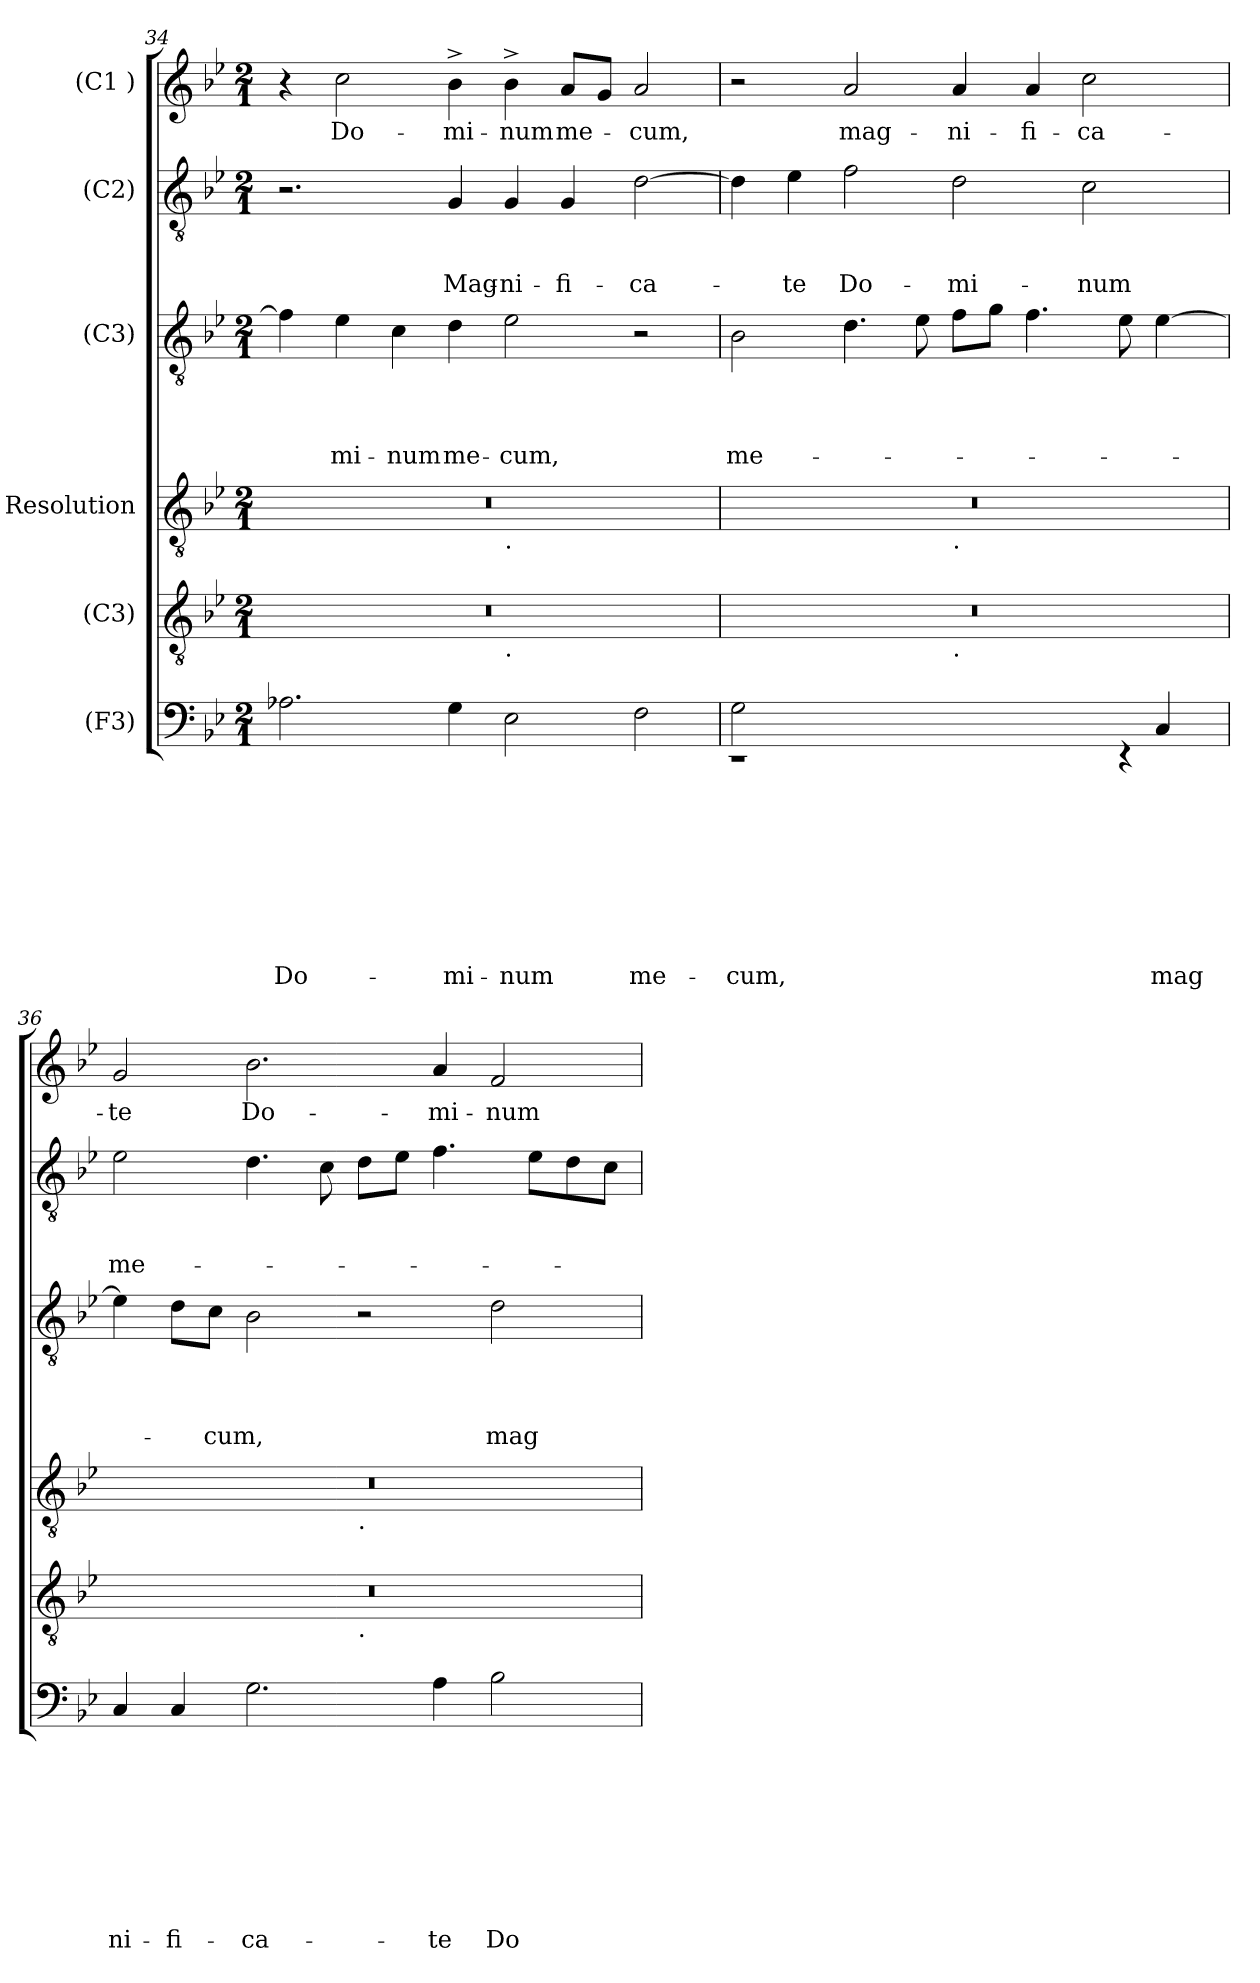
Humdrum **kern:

**kern	**text	**text	**text	**text	**text	**text	**text	**text	**text	**kern	**kern	**kern	**text	**text	**text	**text	**kern	**text	**text	**text	**kern	**text
*part6	*part6	*part6	*part6	*part6	*part6	*part6	*part6	*part6	*part6	*part5	*part4	*part3	*part3	*part3	*part3	*part3	*part2	*part2	*part2	*part2	*part1	*part1
*staff6	*staff6	*staff6	*staff6	*staff6	*staff6	*staff6	*staff6	*staff6	*staff6	*staff5	*staff4	*staff3	*staff3	*staff3	*staff3	*staff3	*staff2	*staff2	*staff2	*staff2	*staff1	*staff1
*I"(F3)	*	*	*	*	*	*	*	*	*	*I"(C3)	*I"Resolution	*I"(C3)	*	*	*	*	*I"(C2)	*	*	*	*I"(C1 )	*
*clefF4	*	*	*	*	*	*	*	*	*	*clefGv2	*clefGv2	*clefGv2	*	*	*	*	*clefGv2	*	*	*	*clefG2	*
*k[b-e-]	*	*	*	*	*	*	*	*	*	*k[b-e-]	*k[b-e-]	*k[b-e-]	*	*	*	*	*k[b-e-]	*	*	*	*k[b-e-]	*
*B-:	*	*	*	*	*	*	*	*	*	*B-:	*B-:	*B-:	*	*	*	*	*B-:	*	*	*	*B-:	*
*M2/1	*	*	*	*	*	*	*	*	*	*M2/1	*M2/1	*M2/1	*	*	*	*	*M2/1	*	*	*	*M2/1	*
=34	=34	=34	=34	=34	=34	=34	=34	=34	=34	=34	=34	=34	=34	=34	=34	=34	=34	=34	=34	=34	=34	=34
!	!	!	!	!	!	!	!	!	!LO:LY:b	!	!	!	!	!	!	!	!	!	!	!	!	!
*	*	*	*	*	*	*	*	*	*	*^	*^	*	*	*	*	*	*	*	*	*	*	*
2.A-\	.	.	.	.	.	.	.	.	Do-	0r	1ryy	0r	1ryy	4f\]	.	.	.	.	2.r	.	.	.	4r	.
!	!	!	!	!	!	!	!	!	!	!	!	!	!	!	!	!	!	!LO:LY:b	!	!	!	!	!	!LO:LY:b
.	.	.	.	.	.	.	.	.	.	.	.	.	.	4e-\	.	.	.	-mi-	.	.	.	.	2cc\	Do-
!	!	!	!	!	!	!	!	!	!	!	!	!	!	!	!	!	!	!LO:LY:b	!	!	!	!	!	!
.	.	.	.	.	.	.	.	.	.	.	.	.	.	4c\	.	.	.	-num	.	.	.	.	.	.
!	!	!	!	!	!	!	!	!	!LO:LY:b	!	!	!	!	!	!	!	!	!LO:LY:b	!	!	!	!LO:LY:b	!	!LO:LY:b
4G\	.	.	.	.	.	.	.	.	-mi-	.	.	.	.	4d\	.	.	.	me-	4G/	.	.	Mag-	4b-^>\	-mi-
!	!	!	!	!	!	!	!	!	!	!	!	!	!LO:TX:b:t=.	!	!	!	!	!	!	!	!	!	!	!
!	!	!	!	!	!	!	!	!	!	!	!LO:TX:b:t=.	!	!	!	!	!	!	!	!	!	!	!	!	!
!	!	!	!	!	!	!	!	!	!LO:LY:b	!	!	!	!	!	!	!	!	!LO:LY:b	!	!	!	!LO:LY:b	!	!LO:LY:b
2E-\	.	.	.	.	.	.	.	.	-num	.	1ryy	.	1ryy	2e-\	.	.	.	-cum,	4G/	.	.	-ni-	4b-^>\	-num
!	!	!	!	!	!	!	!	!	!	!	!	!	!	!	!	!	!	!	!	!	!	!LO:LY:b	!	!LO:LY:b
.	.	.	.	.	.	.	.	.	.	.	.	.	.	.	.	.	.	.	4G/	.	.	-fi-	8a/L	me-
.	.	.	.	.	.	.	.	.	.	.	.	.	.	.	.	.	.	.	.	.	.	.	8g/J	.
!	!	!	!	!	!	!	!	!	!LO:LY:b	!	!	!	!	!	!	!	!	!	!	!	!	!LO:LY:b	!	!LO:LY:b
2F\	.	.	.	.	.	.	.	.	me-	.	.	.	.	2r	.	.	.	.	[>2d\	.	.	-ca-	2a/	-cum,
=35	=35	=35	=35	=35	=35	=35	=35	=35	=35	=35	=35	=35	=35	=35	=35	=35	=35	=35	=35	=35	=35	=35	=35	=35
!	!	!	!	!	!	!	!	!	!LO:LY:b	!	!	!	!	!	!	!	!	!LO:LY:b	!	!	!	!	!	!
*^	*	*	*	*	*	*	*	*	*	*	*	*	*	*	*	*	*	*	*	*	*	*	*	*
*	*^	*	*	*	*	*	*	*	*	*	*	*	*	*	*	*	*	*	*	*	*	*	*	*	*
2G\	1rEE	1..ryy	.	.	.	.	.	.	.	.	-cum,	0r	1ryy	0r	1ryy	2B-\	.	.	.	me-	4d\]	.	.	.	2r	.
!	!	!	!	!	!	!	!	!	!	!	!	!	!	!	!	!	!	!	!	!	!	!	!	!LO:LY:b	!	!
.	.	.	.	.	.	.	.	.	.	.	.	.	.	.	.	.	.	.	.	.	4e-\	.	.	-te	.	.
!	!	!	!	!	!	!	!	!	!	!	!	!	!	!	!	!	!	!	!	!	!	!	!	!LO:LY:b	!	!LO:LY:b
1.ryy	.	.	.	.	.	.	.	.	.	.	.	.	.	.	.	4.d\	.	.	.	.	2f\	.	.	Do-	2a/	mag-
.	.	.	.	.	.	.	.	.	.	.	.	.	.	.	.	8e-\	.	.	.	.	.	.	.	.	.	.
!	!	!	!	!	!	!	!	!	!	!	!	!	!	!	!LO:TX:b:t=.	!	!	!	!	!	!	!	!	!	!	!
!	!	!	!	!	!	!	!	!	!	!	!	!	!LO:TX:b:t=.	!	!	!	!	!	!	!	!	!	!	!	!	!
!	!	!	!	!	!	!	!	!	!	!	!	!	!	!	!	!	!	!	!	!	!	!	!	!LO:LY:b	!	!LO:LY:b
.	2ryy	.	.	.	.	.	.	.	.	.	.	.	1ryy	.	1ryy	8f\L	.	.	.	.	2d\	.	.	-mi-	4a/	-ni-
.	.	.	.	.	.	.	.	.	.	.	.	.	.	.	.	8g\J	.	.	.	.	.	.	.	.	.	.
!	!	!	!	!	!	!	!	!	!	!	!	!	!	!	!	!	!	!	!	!	!	!	!	!	!	!LO:LY:b
.	.	.	.	.	.	.	.	.	.	.	.	.	.	.	.	4.f\	.	.	.	.	.	.	.	.	4a/	-fi-
!	!	!	!	!	!	!	!	!	!	!	!	!	!	!	!	!	!	!	!	!	!	!	!	!LO:LY:b	!	!LO:LY:b
.	8ryy	.	.	.	.	.	.	.	.	.	.	.	.	.	.	.	.	.	.	.	2c\	.	.	-num	2cc\	-ca-
.	4rEE	.	.	.	.	.	.	.	.	.	.	.	.	.	.	8e-\	.	.	.	.	.	.	.	.	.	.
!	!	!	!	!	!	!	!	!	!	!	!LO:LY:b	!	!	!	!	!	!	!	!	!	!	!	!	!	!	!
.	.	4C/	.	.	.	.	.	.	.	.	mag-	.	.	.	.	[>4e-\	.	.	.	.	.	.	.	.	.	.
.	8ryy	.	.	.	.	.	.	.	.	.	.	.	.	.	.	.	.	.	.	.	.	.	.	.	.	.
*	*v	*v	*	*	*	*	*	*	*	*	*	*	*	*	*	*	*	*	*	*	*	*	*	*	*	*
=36	=36	=36	=36	=36	=36	=36	=36	=36	=36	=36	=36	=36	=36	=36	=36	=36	=36	=36	=36	=36	=36	=36	=36	=36	=36
!	!	!	!	!	!	!	!	!	!	!LO:LY:b	!	!	!	!	!	!	!	!	!	!	!	!	!LO:LY:b	!	!LO:LY:b
*v	*v	*	*	*	*	*	*	*	*	*	*	*	*	*	*	*	*	*	*	*	*	*	*	*	*
4C/	.	.	.	.	.	.	.	.	-ni-	0r	1ryy	0r	1ryy	4e-\]	.	.	.	.	2e-\	.	.	me-	2g/	-te
!	!	!	!	!	!	!	!	!	!LO:LY:b	!	!	!	!	!	!	!	!	!	!	!	!	!	!	!
4C/	.	.	.	.	.	.	.	.	-fi-	.	.	.	.	8d\L	.	.	.	.	.	.	.	.	.	.
!	!	!	!	!	!	!	!	!	!	!	!	!	!	!	!	!	!	!LO:LY:b	!	!	!	!	!	!
.	.	.	.	.	.	.	.	.	.	.	.	.	.	8c\J	.	.	.	-cum,	.	.	.	.	.	.
!	!	!	!	!	!	!	!	!	!LO:LY:b	!	!	!	!	!	!	!	!	!	!	!	!	!	!	!LO:LY:b
2.G\	.	.	.	.	.	.	.	.	-ca-	.	.	.	.	2B-\	.	.	.	.	4.d\	.	.	.	2.b-\	Do-
.	.	.	.	.	.	.	.	.	.	.	.	.	.	.	.	.	.	.	8c\	.	.	.	.	.
!	!	!	!	!	!	!	!	!	!	!	!	!	!LO:TX:b:t=.	!	!	!	!	!	!	!	!	!	!	!
!	!	!	!	!	!	!	!	!	!	!	!LO:TX:b:t=.	!	!	!	!	!	!	!	!	!	!	!	!	!
.	.	.	.	.	.	.	.	.	.	.	1ryy	.	1ryy	2r	.	.	.	.	8d\L	.	.	.	.	.
.	.	.	.	.	.	.	.	.	.	.	.	.	.	.	.	.	.	.	8e-\J	.	.	.	.	.
!	!	!	!	!	!	!	!	!	!LO:LY:b	!	!	!	!	!	!	!	!	!	!	!	!	!	!	!LO:LY:b
4A\	.	.	.	.	.	.	.	.	-te	.	.	.	.	.	.	.	.	.	4.f\	.	.	.	4a/	-mi-
!	!	!	!	!	!	!	!	!	!LO:LY:b	!	!	!	!	!	!	!	!	!LO:LY:b	!	!	!	!	!	!LO:LY:b
2B-\	.	.	.	.	.	.	.	.	Do-	.	.	.	.	2d\	.	.	.	mag-	.	.	.	.	2f/	-num
.	.	.	.	.	.	.	.	.	.	.	.	.	.	.	.	.	.	.	8e-\L	.	.	.	.	.
.	.	.	.	.	.	.	.	.	.	.	.	.	.	.	.	.	.	.	8d\	.	.	.	.	.
.	.	.	.	.	.	.	.	.	.	.	.	.	.	.	.	.	.	.	8c\J	.	.	.	.	.
*	*	*	*	*	*	*	*	*	*	*v	*v	*	*	*	*	*	*	*	*	*	*	*	*	*
*	*	*	*	*	*	*	*	*	*	*	*v	*v	*	*	*	*	*	*	*	*	*	*	*
=	=	=	=	=	=	=	=	=	=	=	=	=	=	=	=	=	=	=	=	=	=	=
*-	*-	*-	*-	*-	*-	*-	*-	*-	*-	*-	*-	*-	*-	*-	*-	*-	*-	*-	*-	*-	*-	*-
